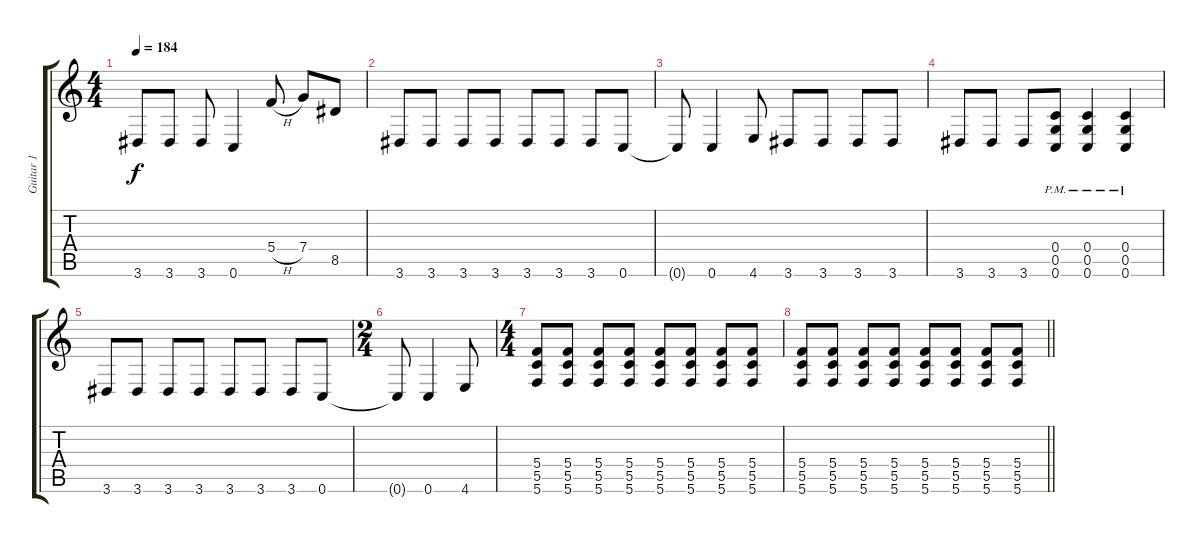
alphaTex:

\track ("Guitar 1" "Guitar 1") {instrument overdrivenguitar}
\staff {score tabs}
\tuning (D4 A3 F3 C3 G2 C2) {hide}
\ts (4 4)
\tempo 184
\clef g2
\ks c
3.6.8{dy f} 3.6.8 3.6.8 0.6.4 5.4{h}.8 7.4.8 8.5.8 |
3.6.8 3.6.8 3.6.8 3.6.8 3.6.8 3.6.8 3.6.8 0.6.8 |
0.6{t}.8 0.6.4 4.6.8 3.6.8 3.6.8 3.6.8 3.6.8 |
3.6.8 3.6.8 3.6.8 (0.4{pm} 0.5{pm} 0.6{pm}).8 (0.4{pm} 0.5{pm} 0.6{pm}).4 (0.4{pm} 0.5{pm} 0.6{pm}).4 |
3.6.8 3.6.8 3.6.8 3.6.8 3.6.8 3.6.8 3.6.8 0.6.8 |
\ts (2 4)
0.6{t}.8 0.6.4 4.6.8 |
\ts (4 4)
(5.4 5.5 5.6).8 (5.4 5.5 5.6).8 (5.4 5.5 5.6).8 (5.4 5.5 5.6).8 (5.4 5.5 5.6).8 (5.4 5.5 5.6).8 (5.4 5.5 5.6).8 (5.4 5.5 5.6).8 |
\barLineRight lightlight
(5.4 5.5 5.6).8 (5.4 5.5 5.6).8 (5.4 5.5 5.6).8 (5.4 5.5 5.6).8 (5.4 5.5 5.6).8 (5.4 5.5 5.6).8 (5.4 5.5 5.6).8 (5.4 5.5 5.6).8
